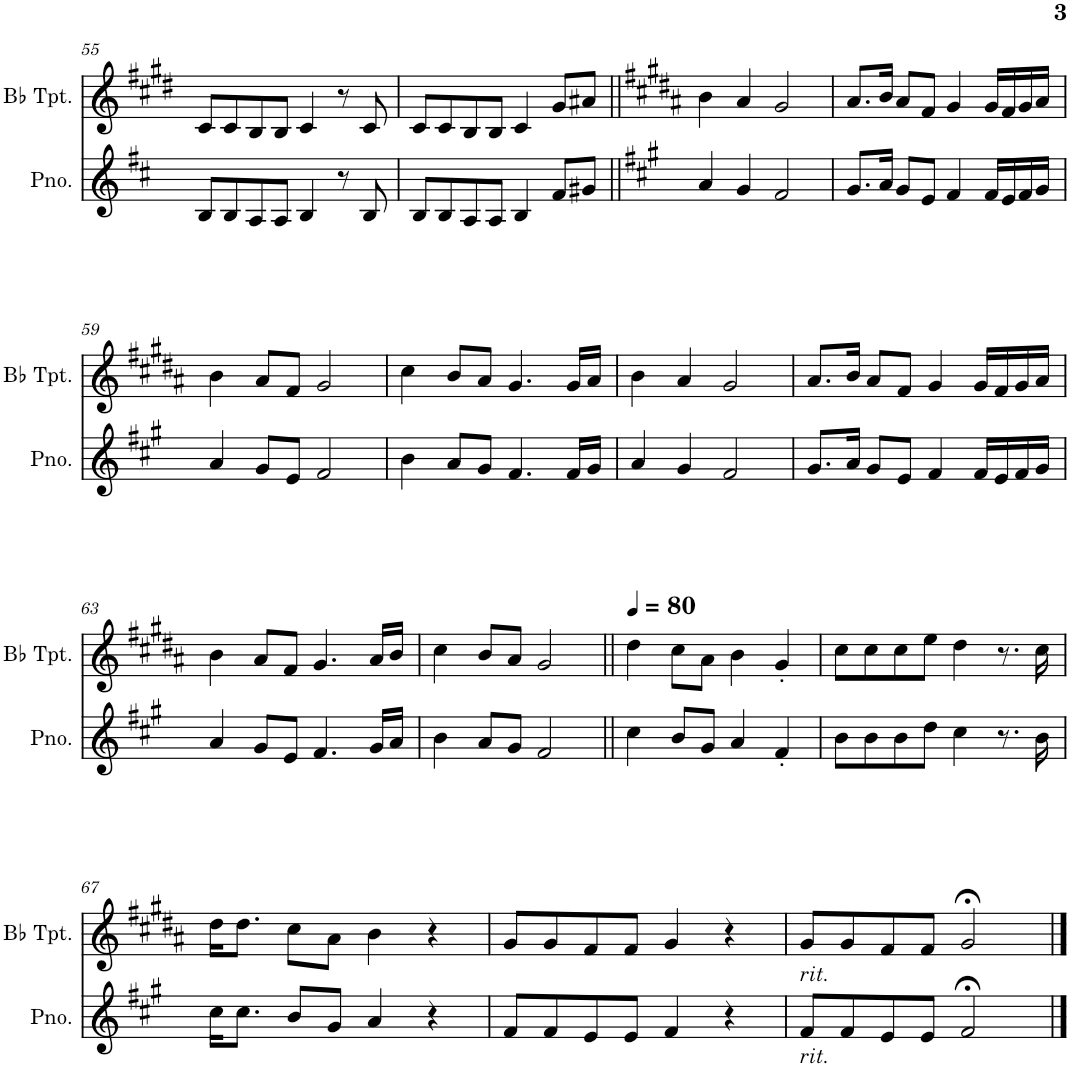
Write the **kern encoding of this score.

**kern	**kern
*part2	*part1
*staff2	*staff1
*I"Piano	*I"Bb Trumpet
*I'Pno.	*I'Bb Tpt.
!!LO:PB:g=z
*clefG2	*clefG2
*	*Trd1c2
*k[f#c#]	*k[f#c#g#d#]
*M4/4	*M4/4
=55	=55
8B/L	8c#/L
8B/	8c#/
8A/	8B/
8A/J	8B/J
4B/	4c#/
8r	8r
8B/	8c#/
=56	=56
8B/L	8c#/L
8B/	8c#/
8A/	8B/
8A/J	8B/J
4B/	4c#/
8f#/L	8g#/L
8g#X/J	8a#X/J
=57||	=57||
*k[f#c#g#]	*k[f#c#g#d#a#]
4a/	4b\
4g#/	4a#/
2f#/	2g#/
=58	=58
8.g#/L	8.a#/L
16a/Jk	16b/Jk
8g#/L	8a#/L
8e/J	8f#/J
4f#/	4g#/
16f#/LL	16g#/LL
16e/	16f#/
16f#/	16g#/
16g#/JJ	16a#/JJ
!!LO:LB:g=z
=59	=59
4a/	4b\
8g#/L	8a#/L
8e/J	8f#/J
2f#/	2g#/
=60	=60
4b\	4cc#\
8a/L	8b/L
8g#/J	8a#/J
4.f#/	4.g#/
16f#/LL	16g#/LL
16g#/JJ	16a#/JJ
=61	=61
4a/	4b\
4g#/	4a#/
2f#/	2g#/
=62	=62
8.g#/L	8.a#/L
16a/Jk	16b/Jk
8g#/L	8a#/L
8e/J	8f#/J
4f#/	4g#/
16f#/LL	16g#/LL
16e/	16f#/
16f#/	16g#/
16g#/JJ	16a#/JJ
!!LO:LB:g=z
=63	=63
4a/	4b\
8g#/L	8a#/L
8e/J	8f#/J
4.f#/	4.g#/
16g#/LL	16a#/LL
16a/JJ	16b/JJ
=64	=64
4b\	4cc#\
8a/L	8b/L
8g#/J	8a#/J
2f#/	2g#/
=65||	=65||
*	*MM80
4cc#\	4dd#\
8b/L	8cc#\L
8g#/J	8a#\J
4a/	4b\
4f#'/	4g#'/
=66	=66
8b\L	8cc#\L
8b\	8cc#\
8b\	8cc#\
8dd\J	8ee\J
4cc#\	4dd#\
8.r	8.r
16b\	16cc#\
!!LO:LB:g=z
=67	=67
16cc#\KL	16dd#\KL
8.cc#\J	8.dd#\J
8b/L	8cc#\L
8g#/J	8a#\J
4a/	4b\
4r	4r
=68	=68
8f#/L	8g#/L
8f#/	8g#/
8e/	8f#/
8e/J	8f#/J
4f#/	4g#/
4r	4r
=69	=69
!	!LO:TX:b:i:t=rit.
!LO:TX:b:i:t=rit.	!
8f#/L	8g#/L
8f#/	8g#/
8e/	8f#/
8e/J	8f#/J
2f#;</	2g#;</
==	==
*-	*-
